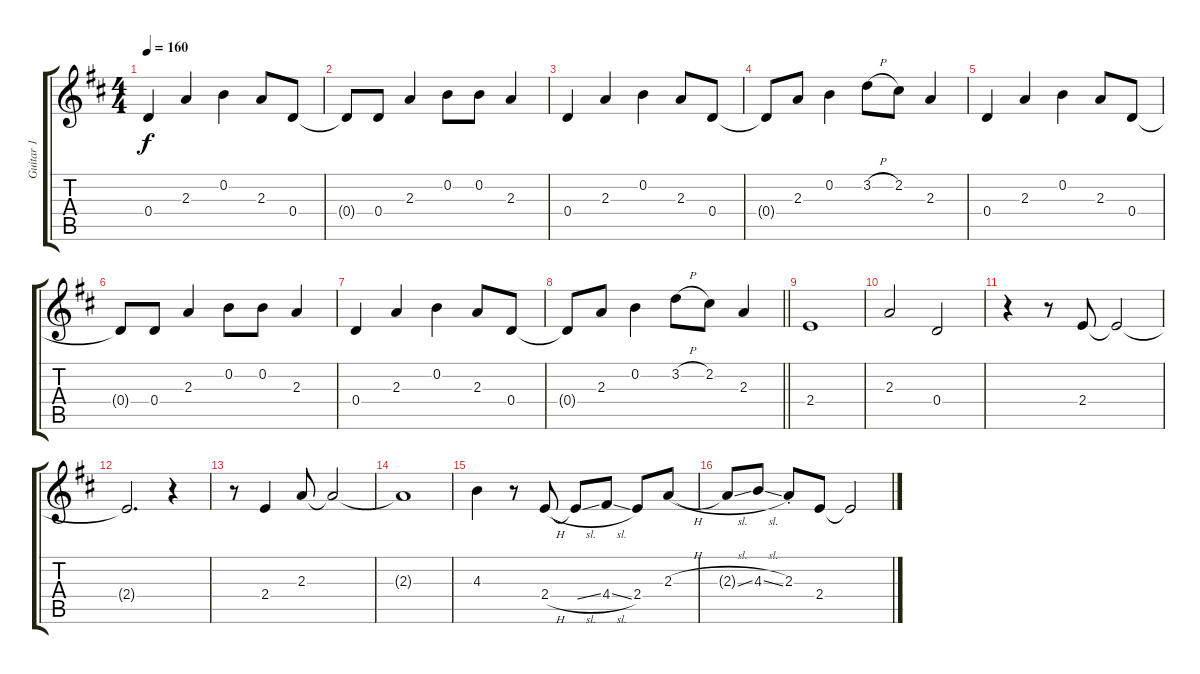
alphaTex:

\track ("Guitar 1" "Guitar 1") {instrument electricguitarclean}
\staff {score tabs}
\tuning (E4 B3 G3 D3 A2 E2) {hide}
\ts (4 4)
\tempo 160
\clef g2
\ks d
0.4.4{dy f} 2.3.4 0.2.4 2.3.8 0.4.8 |
0.4{t}.8 0.4.8 2.3.4 0.2.8 0.2.8 2.3.4 |
0.4.4 2.3.4 0.2.4 2.3.8 0.4.8 |
0.4{t}.8 2.3.8 0.2.4 3.2{h}.8 2.2.8 2.3.4 |
0.4.4 2.3.4 0.2.4 2.3.8 0.4.8 |
0.4{t}.8 0.4.8 2.3.4 0.2.8 0.2.8 2.3.4 |
0.4.4 2.3.4 0.2.4 2.3.8 0.4.8 |
\barLineRight lightlight
0.4{t}.8 2.3.8 0.2.4 3.2{h}.8 2.2.8 2.3.4 |
2.4.1 |
2.3.2 0.4.2 |
r.4 r.8 2.4.8 2.4{t}.2 |
2.4{t}.2{d} r.4 |
r.8 2.4.4 2.3.8 2.3{t}.2 |
2.3{t}.1 |
4.3.4 r.8 2.4{h}.8 2.4{sl t}.8 4.4{sl}.8 2.4.8 2.3{h}.8 |
2.3{sl t}.8 4.3{sl}.8 2.3{st}.8 2.4.8 2.4{t}.2
